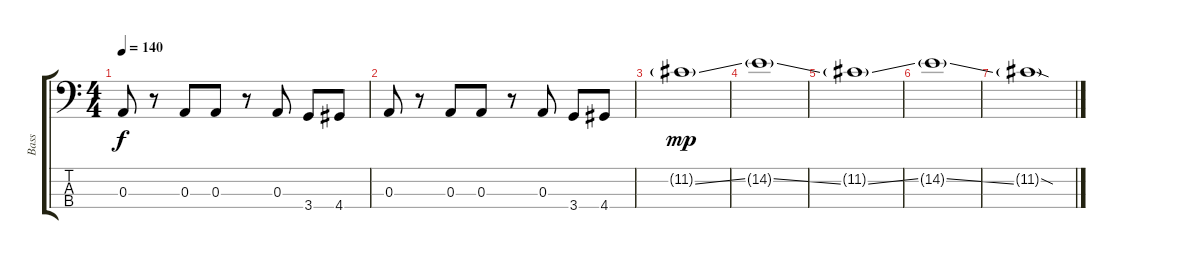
\track ("Bass" "Bass") {instrument electricbassfinger}
\staff {score tabs}
\tuning (G2 D2 A1 E1) {hide}
\ts (4 4)
\tempo 140
\clef f4
\ks c
0.3.8{dy f} r.8 0.3.8 0.3.8 r.8 0.3.8 3.4.8 4.4.8 |
0.3.8 r.8 0.3.8 0.3.8 r.8 0.3.8 3.4.8 4.4.8 |
11.2{ss g}.1{dy mp} |
14.2{ss g}.1 |
11.2{ss g}.1 |
14.2{ss g}.1 |
11.2{sod g}.1
